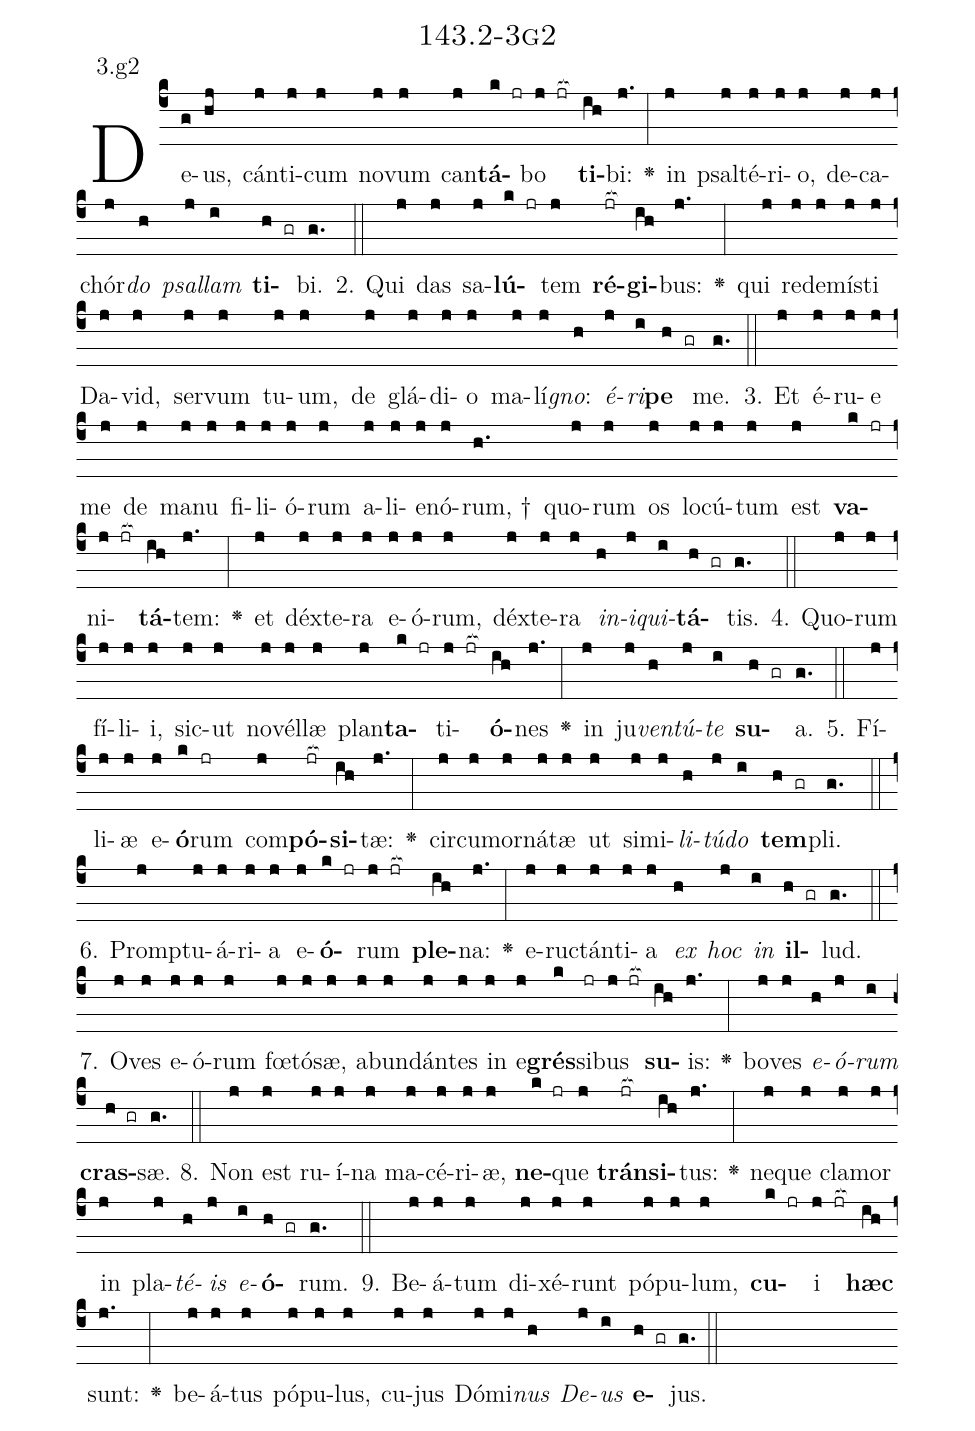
name: 143.2-3g2;
annotation: 3.g2;
%%
(c4)De(g)us,(hj) cán(j)ti(j)cum(j) no(j)vum(j) can(j)<b>tá</b>(k jr)bo(j jr[ocb:1{]) <b>ti</b>(ih[ocb:0}])bi:(j.) <v>\greheightstar</v>(:) in(j) psal(j)té(j)ri(j)o,(j) de(j)ca(j)chór(j)<i>do</i>(h) <i>psal</i>(j)<i>lam</i>(i) <b>ti</b>(h gr)bi.(g.) (::)
2. Qui(j) das(j) sa(j)<b>lú</b>(k jr)tem(j) <b>ré</b>(jr[ocb:1{])<b>gi</b>(ih[ocb:0}])bus:(j.) <v>\greheightstar</v>(:) qui(j) red(j)e(j)mís(j)ti(j) Da(j)vid,(j) ser(j)vum(j) tu(j)um,(j) de(j) glá(j)di(j)o(j) ma(j)lí(j)<i>gno</i>:(h) <i>é</i>(j)<i>ri</i>(i)<b>pe</b>(h gr) me.(g.) (::)
3. Et(j) é(j)ru(j)e(j) me(j) de(j) ma(j)nu(j) fi(j)li(j)ó(j)rum(j) a(j)li(j)e(j)nó(j)rum, †(h.) quo(j)rum(j) os(j) lo(j)cú(j)tum(j) est(j) <b>va</b>(k jr)ni(j jr[ocb:1{])<b>tá</b>(ih[ocb:0}])tem:(j.) <v>\greheightstar</v>(:) et(j) déx(j)te(j)ra(j) e(j)ó(j)rum,(j) déx(j)te(j)ra(j) <i>in</i>(h)<i>i</i>(j)<i>qui</i>(i)<b>tá</b>(h gr)tis.(g.) (::)
4. Quo(j)rum(j) fí(j)li(j)i,(j) sic(j)ut(j) no(j)vél(j)læ(j) plan(j)<b>ta</b>(k jr)ti(j jr[ocb:1{])<b>ó</b>(ih[ocb:0}])nes(j.) <v>\greheightstar</v>(:) in(j) ju(j)<i>ven</i>(h)<i>tú</i>(j)<i>te</i>(i) <b>su</b>(h gr)a.(g.) (::)
5. Fí(j)li(j)æ(j) e(j)<b>ó</b>(k)rum(jr) com(j)<b>pó</b>(jr[ocb:1{])<b>si</b>(ih[ocb:0}])tæ:(j.) <v>\greheightstar</v>(:) cir(j)cum(j)or(j)ná(j)tæ(j) ut(j) si(j)mi(j)<i>li</i>(h)<i>tú</i>(j)<i>do</i>(i) <b>tem</b>(h gr)pli.(g.) (::)
6. Promp(j)tu(j)á(j)ri(j)a(j) e(j)<b>ó</b>(k jr)rum(j jr[ocb:1{]) <b>ple</b>(ih[ocb:0}])na:(j.) <v>\greheightstar</v>(:) e(j)ruc(j)tán(j)ti(j)a(j) <i>ex</i>(h) <i>hoc</i>(j) <i>in</i>(i) <b>il</b>(h gr)lud.(g.) (::)
7. O(j)ves(j) e(j)ó(j)rum(j) fœ(j)tó(j)sæ,(j) ab(j)un(j)dán(j)tes(j) in(j) e(j)<b>grés</b>(k)si(jr)bus(j jr[ocb:1{]) <b>su</b>(ih[ocb:0}])is:(j.) <v>\greheightstar</v>(:) bo(j)ves(j) <i>e</i>(h)<i>ó</i>(j)<i>rum</i>(i) <b>cras</b>(h gr)sæ.(g.) (::)
8. Non(j) est(j) ru(j)í(j)na(j) ma(j)cé(j)ri(j)æ,(j) <b>ne</b>(k jr)que(j) <b>tráns</b>(jr[ocb:1{])<b>i</b>(ih[ocb:0}])tus:(j.) <v>\greheightstar</v>(:) ne(j)que(j) cla(j)mor(j) in(j) pla(j)<i>té</i>(h)<i>is</i>(j) <i>e</i>(i)<b>ó</b>(h gr)rum.(g.) (::)
9. Be(j)á(j)tum(j) di(j)xé(j)runt(j) pó(j)pu(j)lum,(j) <b>cu</b>(k jr)i(j jr[ocb:1{]) <b>hæc</b>(ih[ocb:0}]) sunt:(j.) <v>\greheightstar</v>(:) be(j)á(j)tus(j) pó(j)pu(j)lus,(j) cu(j)jus(j) Dó(j)mi(j)<i>nus</i>(h) <i>De</i>(j)<i>us</i>(i) <b>e</b>(h gr)jus.(g.) (::)
